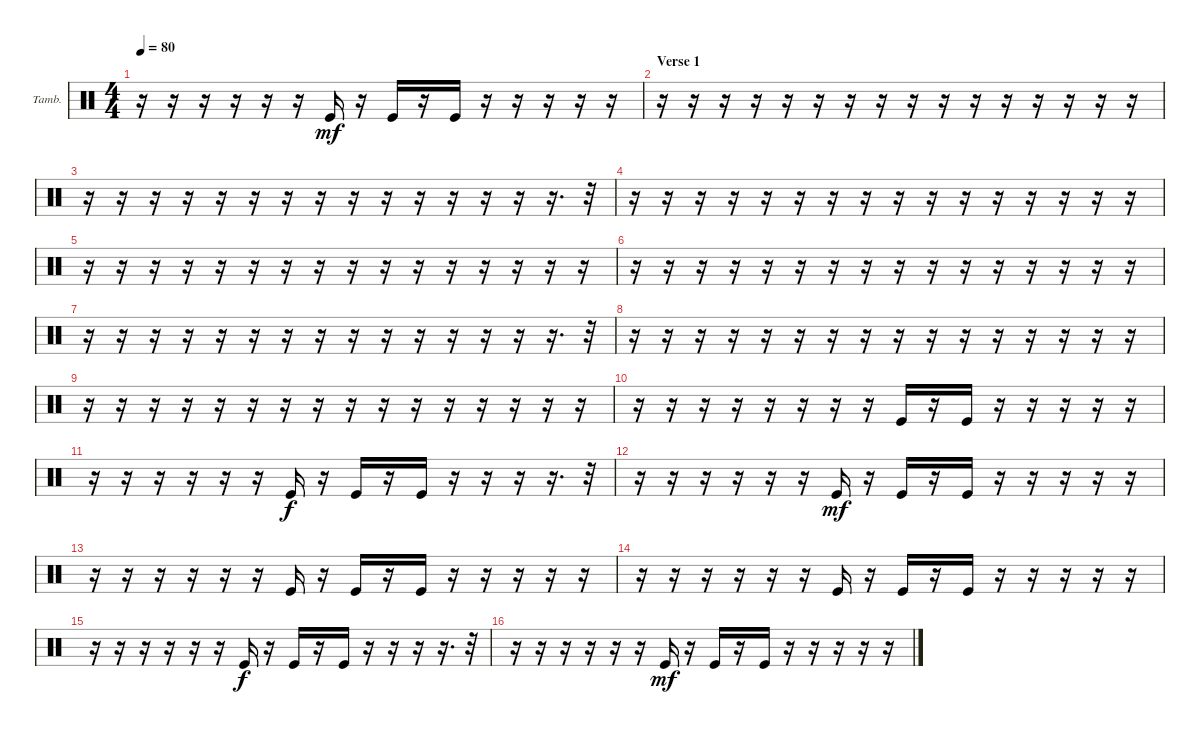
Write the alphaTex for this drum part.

\bracketExtendMode groupsimilarinstruments
\firstSystemTrackNameOrientation horizontal
\otherSystemsTrackNameOrientation horizontal
\track ("Tambourine" "Tamb.") {instrument percussion}
\staff {score}
\articulation defaults
\ts (4 4)
\tempo 80
\clef neutral
\ks c
r.16{dy mf} r.16 r.16 r.16 r.16 r.16 "Kick (hit)".16 r.16 "Kick (hit)".16 r.16 "Kick (hit)".16 r.16 r.16 r.16 r.16 r.16 |
\section ("" "Verse 1")
r.16 r.16 r.16 r.16 r.16 r.16 r.16 r.16 r.16 r.16 r.16 r.16 r.16 r.16 r.16 r.16 |
r.16 r.16 r.16 r.16 r.16 r.16 r.16 r.16 r.16 r.16 r.16 r.16 r.16 r.16 r.16{d} r.32 |
r.16 r.16 r.16 r.16 r.16 r.16 r.16 r.16 r.16 r.16 r.16 r.16 r.16 r.16 r.16 r.16 |
r.16 r.16 r.16 r.16 r.16 r.16 r.16 r.16 r.16 r.16 r.16 r.16 r.16 r.16 r.16 r.16 |
r.16 r.16 r.16 r.16 r.16 r.16 r.16 r.16 r.16 r.16 r.16 r.16 r.16 r.16 r.16 r.16 |
r.16 r.16 r.16 r.16 r.16 r.16 r.16 r.16 r.16 r.16 r.16 r.16 r.16 r.16 r.16{d} r.32 |
r.16 r.16 r.16 r.16 r.16 r.16 r.16 r.16 r.16 r.16 r.16 r.16 r.16 r.16 r.16 r.16 |
r.16 r.16 r.16 r.16 r.16 r.16 r.16 r.16 r.16 r.16 r.16 r.16 r.16 r.16 r.16 r.16 |
r.16 r.16 r.16 r.16 r.16 r.16 r.16 r.16 "Kick (hit)".16 r.16 "Kick (hit)".16 r.16 r.16 r.16 r.16 r.16 |
r.16 r.16 r.16 r.16 r.16 r.16 "Kick (hit)".16{dy f} r.16 "Kick (hit)".16 r.16 "Kick (hit)".16 r.16 r.16 r.16 r.16{d} r.32 |
r.16 r.16 r.16 r.16 r.16 r.16 "Kick (hit)".16{dy mf} r.16 "Kick (hit)".16 r.16 "Kick (hit)".16 r.16 r.16 r.16 r.16 r.16 |
r.16 r.16 r.16 r.16 r.16 r.16 "Kick (hit)".16 r.16 "Kick (hit)".16 r.16 "Kick (hit)".16 r.16 r.16 r.16 r.16 r.16 |
r.16 r.16 r.16 r.16 r.16 r.16 "Kick (hit)".16 r.16 "Kick (hit)".16 r.16 "Kick (hit)".16 r.16 r.16 r.16 r.16 r.16 |
r.16 r.16 r.16 r.16 r.16 r.16 "Kick (hit)".16{dy f} r.16 "Kick (hit)".16 r.16 "Kick (hit)".16 r.16 r.16 r.16 r.16{d} r.32 |
r.16 r.16 r.16 r.16 r.16 r.16 "Kick (hit)".16{dy mf} r.16 "Kick (hit)".16 r.16 "Kick (hit)".16 r.16 r.16 r.16 r.16 r.16
